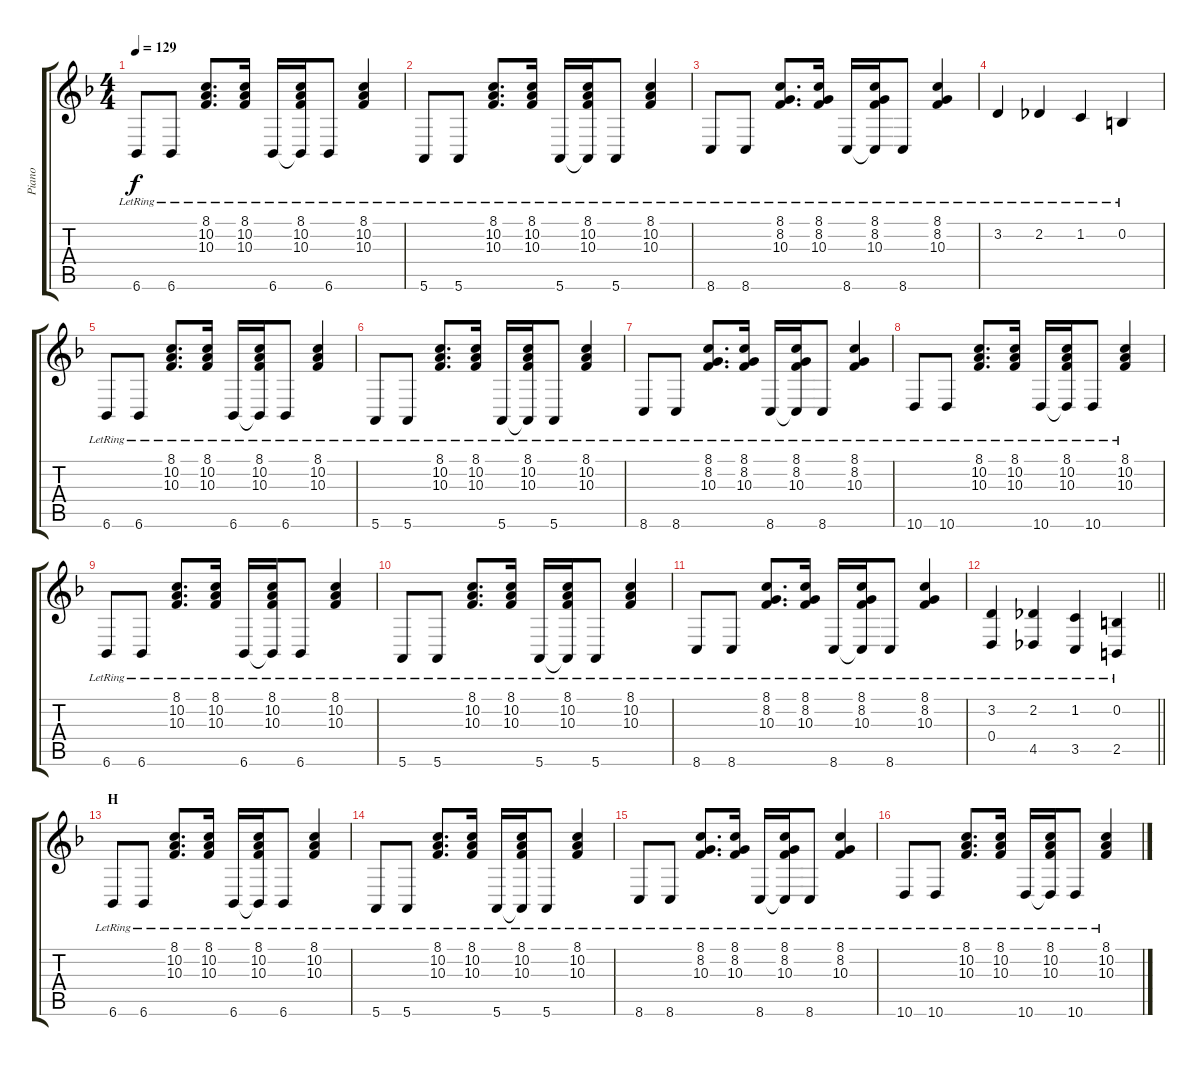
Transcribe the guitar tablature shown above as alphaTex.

\track ("Piano" "Piano") {instrument brightacousticpiano}
\staff {score tabs}
\tuning (E4 B3 G3 D3 A2 E2) {hide}
\ts (4 4)
\tempo 129
\clef g2
\ks f
6.6{lr}.8{dy f} 6.6{lr}.8 (8.1{lr} 10.2{lr} 10.3{lr}).8{d} (8.1{lr} 10.2{lr} 10.3{lr}).16 6.6{lr}.16 (8.1{lr} 10.2{lr} 10.3{lr} 6.6{t}).16 6.6{lr}.8 (8.1{lr} 10.2{lr} 10.3{lr}).4 |
5.6{lr}.8 5.6{lr}.8 (8.1{lr} 10.2{lr} 10.3{lr}).8{d} (8.1{lr} 10.2{lr} 10.3{lr}).16 5.6{lr}.16 (8.1{lr} 10.2{lr} 10.3{lr} 5.6{t}).16 5.6{lr}.8 (8.1{lr} 10.2{lr} 10.3{lr}).4 |
8.6{lr}.8 8.6{lr}.8 (8.1{lr} 8.2{lr} 10.3{lr}).8{d} (8.1{lr} 8.2{lr} 10.3{lr}).16 8.6{lr}.16 (8.1{lr} 8.2{lr} 10.3{lr} 8.6{t}).16 8.6{lr}.8 (8.1{lr} 8.2{lr} 10.3{lr}).4 |
3.2{lr}.4 2.2{lr}.4 1.2{lr}.4 0.2{lr}.4 |
6.6{lr}.8 6.6{lr}.8 (8.1{lr} 10.2{lr} 10.3{lr}).8{d} (8.1{lr} 10.2{lr} 10.3{lr}).16 6.6{lr}.16 (8.1{lr} 10.2{lr} 10.3{lr} 6.6{t}).16 6.6{lr}.8 (8.1{lr} 10.2{lr} 10.3{lr}).4 |
5.6{lr}.8 5.6{lr}.8 (8.1{lr} 10.2{lr} 10.3{lr}).8{d} (8.1{lr} 10.2{lr} 10.3{lr}).16 5.6{lr}.16 (8.1{lr} 10.2{lr} 10.3{lr} 5.6{t}).16 5.6{lr}.8 (8.1{lr} 10.2{lr} 10.3{lr}).4 |
8.6{lr}.8 8.6{lr}.8 (8.1{lr} 8.2{lr} 10.3{lr}).8{d} (8.1{lr} 8.2{lr} 10.3{lr}).16 8.6{lr}.16 (8.1{lr} 8.2{lr} 10.3{lr} 8.6{t}).16 8.6{lr}.8 (8.1{lr} 8.2{lr} 10.3{lr}).4 |
10.6{lr}.8 10.6{lr}.8 (8.1{lr} 10.2{lr} 10.3{lr}).8{d} (8.1{lr} 10.2{lr} 10.3{lr}).16 10.6{lr}.16 (8.1{lr} 10.2{lr} 10.3{lr} 10.6{t}).16 10.6{lr}.8 (8.1{lr} 10.2{lr} 10.3{lr}).4 |
6.6{lr}.8 6.6{lr}.8 (8.1{lr} 10.2{lr} 10.3{lr}).8{d} (8.1{lr} 10.2{lr} 10.3{lr}).16 6.6{lr}.16 (8.1{lr} 10.2{lr} 10.3{lr} 6.6{t}).16 6.6{lr}.8 (8.1{lr} 10.2{lr} 10.3{lr}).4 |
5.6{lr}.8 5.6{lr}.8 (8.1{lr} 10.2{lr} 10.3{lr}).8{d} (8.1{lr} 10.2{lr} 10.3{lr}).16 5.6{lr}.16 (8.1{lr} 10.2{lr} 10.3{lr} 5.6{t}).16 5.6{lr}.8 (8.1{lr} 10.2{lr} 10.3{lr}).4 |
8.6{lr}.8 8.6{lr}.8 (8.1{lr} 8.2{lr} 10.3{lr}).8{d} (8.1{lr} 8.2{lr} 10.3{lr}).16 8.6{lr}.16 (8.1{lr} 8.2{lr} 10.3{lr} 8.6{t}).16 8.6{lr}.8 (8.1{lr} 8.2{lr} 10.3{lr}).4 |
\barLineRight lightlight
(3.2{lr} 0.4{lr}).4 (2.2{lr} 4.5{lr}).4 (1.2{lr} 3.5{lr}).4 (0.2{lr} 2.5{lr}).4 |
\section ("" "H")
6.6{lr}.8 6.6{lr}.8 (8.1{lr} 10.2{lr} 10.3{lr}).8{d} (8.1{lr} 10.2{lr} 10.3{lr}).16 6.6{lr}.16 (8.1{lr} 10.2{lr} 10.3{lr} 6.6{t}).16 6.6{lr}.8 (8.1{lr} 10.2{lr} 10.3{lr}).4 |
5.6{lr}.8 5.6{lr}.8 (8.1{lr} 10.2{lr} 10.3{lr}).8{d} (8.1{lr} 10.2{lr} 10.3{lr}).16 5.6{lr}.16 (8.1{lr} 10.2{lr} 10.3{lr} 5.6{t}).16 5.6{lr}.8 (8.1{lr} 10.2{lr} 10.3{lr}).4 |
8.6{lr}.8 8.6{lr}.8 (8.1{lr} 8.2{lr} 10.3{lr}).8{d} (8.1{lr} 8.2{lr} 10.3{lr}).16 8.6{lr}.16 (8.1{lr} 8.2{lr} 10.3{lr} 8.6{t}).16 8.6{lr}.8 (8.1{lr} 8.2{lr} 10.3{lr}).4 |
10.6{lr}.8 10.6{lr}.8 (8.1{lr} 10.2{lr} 10.3{lr}).8{d} (8.1{lr} 10.2{lr} 10.3{lr}).16 10.6{lr}.16 (8.1{lr} 10.2{lr} 10.3{lr} 10.6{t}).16 10.6{lr}.8 (8.1{lr} 10.2{lr} 10.3{lr}).4
